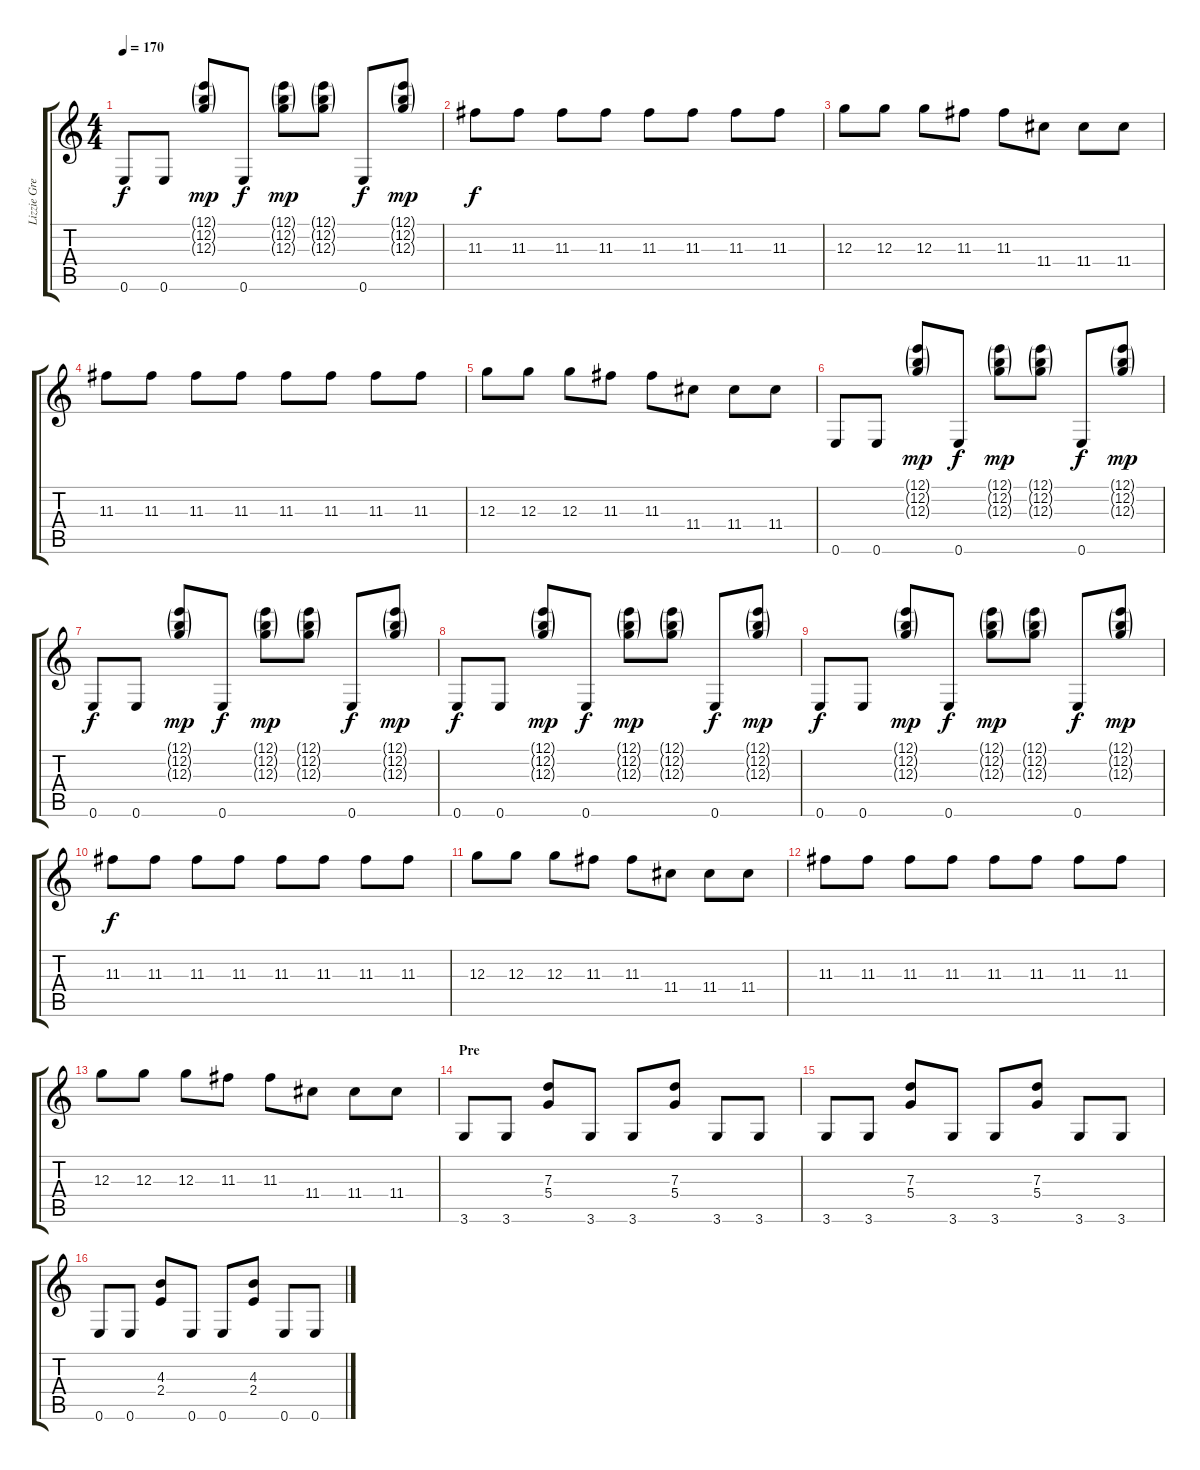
\track ("Lizzie Grey - Lead Guitar" "Lizzie Gre") {instrument distortionguitar}
\staff {score tabs}
\tuning (E4 B3 G3 D3 A2 E2) {hide}
\ts (4 4)
\tempo 170
\clef g2
\ks c
0.6.8{dy f} 0.6.8 (12.1{g} 12.2{g} 12.3{g}).8{dy mp} 0.6.8{dy f} (12.1{g} 12.2{g} 12.3{g}).8{dy mp} (12.1{g} 12.2{g} 12.3{g}).8 0.6.8{dy f} (12.1{g} 12.2{g} 12.3{g}).8{dy mp} |
11.3.8{dy f} 11.3.8 11.3.8 11.3.8 11.3.8 11.3.8 11.3.8 11.3.8 |
12.3.8 12.3.8 12.3.8 11.3.8 11.3.8 11.4.8 11.4.8 11.4.8 |
11.3.8 11.3.8 11.3.8 11.3.8 11.3.8 11.3.8 11.3.8 11.3.8 |
12.3.8 12.3.8 12.3.8 11.3.8 11.3.8 11.4.8 11.4.8 11.4.8 |
0.6.8 0.6.8 (12.1{g} 12.2{g} 12.3{g}).8{dy mp} 0.6.8{dy f} (12.1{g} 12.2{g} 12.3{g}).8{dy mp} (12.1{g} 12.2{g} 12.3{g}).8 0.6.8{dy f} (12.1{g} 12.2{g} 12.3{g}).8{dy mp} |
0.6.8{dy f} 0.6.8 (12.1{g} 12.2{g} 12.3{g}).8{dy mp} 0.6.8{dy f} (12.1{g} 12.2{g} 12.3{g}).8{dy mp} (12.1{g} 12.2{g} 12.3{g}).8 0.6.8{dy f} (12.1{g} 12.2{g} 12.3{g}).8{dy mp} |
0.6.8{dy f} 0.6.8 (12.1{g} 12.2{g} 12.3{g}).8{dy mp} 0.6.8{dy f} (12.1{g} 12.2{g} 12.3{g}).8{dy mp} (12.1{g} 12.2{g} 12.3{g}).8 0.6.8{dy f} (12.1{g} 12.2{g} 12.3{g}).8{dy mp} |
0.6.8{dy f} 0.6.8 (12.1{g} 12.2{g} 12.3{g}).8{dy mp} 0.6.8{dy f} (12.1{g} 12.2{g} 12.3{g}).8{dy mp} (12.1{g} 12.2{g} 12.3{g}).8 0.6.8{dy f} (12.1{g} 12.2{g} 12.3{g}).8{dy mp} |
11.3.8{dy f} 11.3.8 11.3.8 11.3.8 11.3.8 11.3.8 11.3.8 11.3.8 |
12.3.8 12.3.8 12.3.8 11.3.8 11.3.8 11.4.8 11.4.8 11.4.8 |
11.3.8 11.3.8 11.3.8 11.3.8 11.3.8 11.3.8 11.3.8 11.3.8 |
12.3.8 12.3.8 12.3.8 11.3.8 11.3.8 11.4.8 11.4.8 11.4.8 |
\section ("" "Pre")
3.6.8 3.6.8 (7.3 5.4).8 3.6.8 3.6.8 (7.3 5.4).8 3.6.8 3.6.8 |
3.6.8 3.6.8 (7.3 5.4).8 3.6.8 3.6.8 (7.3 5.4).8 3.6.8 3.6.8 |
0.6.8 0.6.8 (4.3 2.4).8 0.6.8 0.6.8 (4.3 2.4).8 0.6.8 0.6.8
